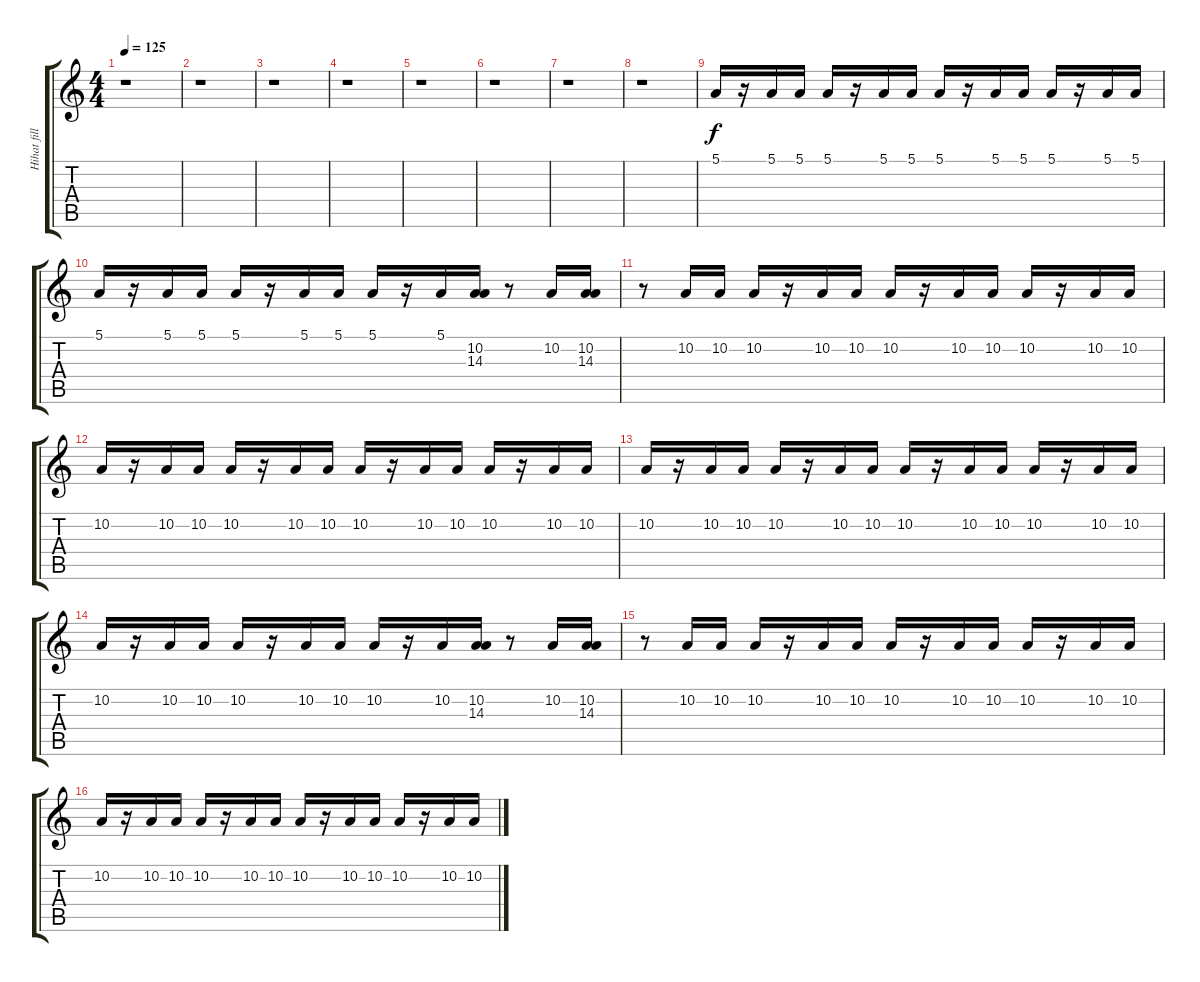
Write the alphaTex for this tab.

\track ("Hihat fills     " "Hihat fill") {instrument pad3polysynth}
\staff {score tabs}
\tuning (E4 B3 G3 D3 A2 E2) {hide}
\ts (4 4)
\tempo 125
\clef g2
\ks c
r.1{dy f} |
r.1 |
r.1 |
r.1 |
r.1 |
r.1 |
r.1 |
r.1 |
5.1.16 r.16 5.1.16 5.1.16 5.1.16 r.16 5.1.16 5.1.16 5.1.16 r.16 5.1.16 5.1.16 5.1.16 r.16 5.1.16 5.1.16 |
5.1.16 r.16 5.1.16 5.1.16 5.1.16 r.16 5.1.16 5.1.16 5.1.16 r.16 5.1.16 (10.2 14.3).16 r.8 10.2.16 (10.2 14.3).16 |
r.8 10.2.16 10.2.16 10.2.16 r.16 10.2.16 10.2.16 10.2.16 r.16 10.2.16 10.2.16 10.2.16 r.16 10.2.16 10.2.16 |
10.2.16 r.16 10.2.16 10.2.16 10.2.16 r.16 10.2.16 10.2.16 10.2.16 r.16 10.2.16 10.2.16 10.2.16 r.16 10.2.16 10.2.16 |
10.2.16 r.16 10.2.16 10.2.16 10.2.16 r.16 10.2.16 10.2.16 10.2.16 r.16 10.2.16 10.2.16 10.2.16 r.16 10.2.16 10.2.16 |
10.2.16 r.16 10.2.16 10.2.16 10.2.16 r.16 10.2.16 10.2.16 10.2.16 r.16 10.2.16 (10.2 14.3).16 r.8 10.2.16 (10.2 14.3).16 |
r.8 10.2.16 10.2.16 10.2.16 r.16 10.2.16 10.2.16 10.2.16 r.16 10.2.16 10.2.16 10.2.16 r.16 10.2.16 10.2.16 |
10.2.16 r.16 10.2.16 10.2.16 10.2.16 r.16 10.2.16 10.2.16 10.2.16 r.16 10.2.16 10.2.16 10.2.16 r.16 10.2.16 10.2.16
